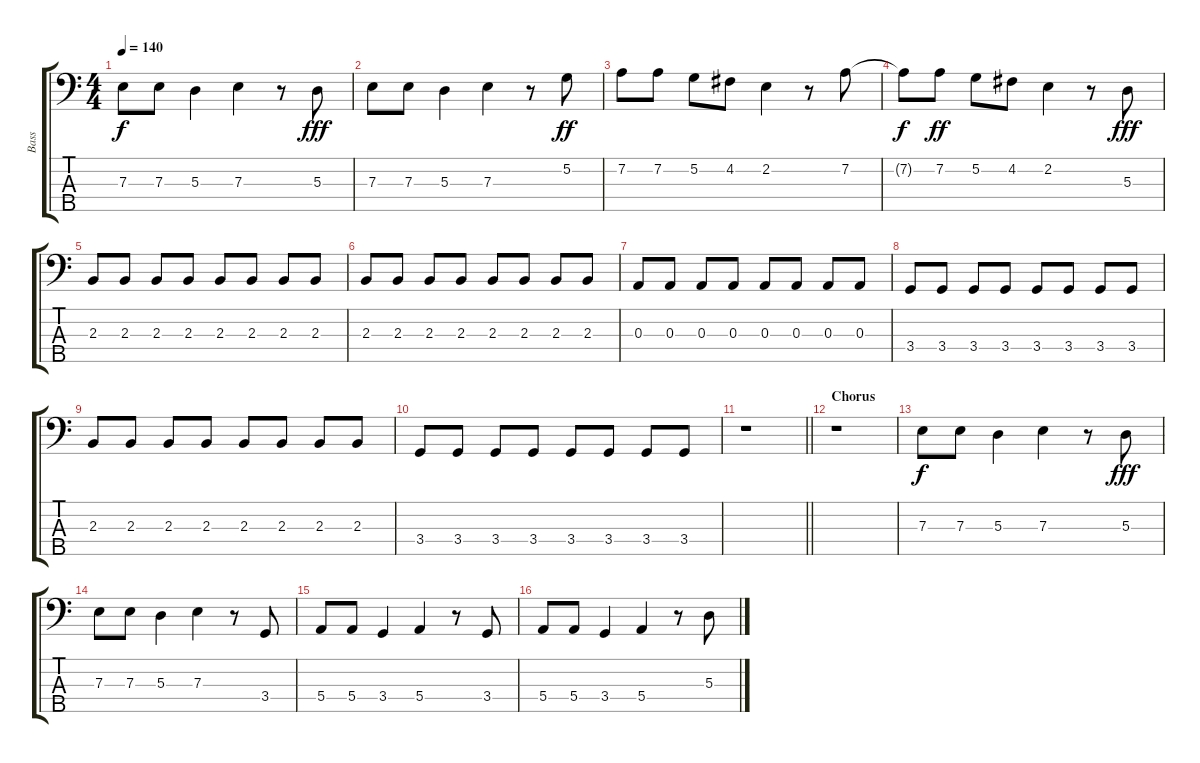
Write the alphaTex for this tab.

\track ("Bass" "Bass") {instrument electricbasspick}
\staff {score tabs}
\tuning (G2 D2 A1 E1 B0) {hide}
\ts (4 4)
\tempo 140
\clef f4
\ks c
7.3.8{dy f} 7.3.8 5.3.4 7.3.4 r.8 5.3.8{dy fff} |
7.3.8 7.3.8 5.3.4 7.3.4 r.8 5.2.8{dy ff} |
7.2.8 7.2.8 5.2.8 4.2.8 2.2.4 r.8 7.2.8 |
7.2{t}.8{dy f} 7.2.8{dy ff} 5.2.8 4.2.8 2.2.4 r.8 5.3.8{dy fff} |
2.3.8 2.3.8 2.3.8 2.3.8 2.3.8 2.3.8 2.3.8 2.3.8 |
2.3.8 2.3.8 2.3.8 2.3.8 2.3.8 2.3.8 2.3.8 2.3.8 |
0.3.8 0.3.8 0.3.8 0.3.8 0.3.8 0.3.8 0.3.8 0.3.8 |
3.4.8 3.4.8 3.4.8 3.4.8 3.4.8 3.4.8 3.4.8 3.4.8 |
2.3.8 2.3.8 2.3.8 2.3.8 2.3.8 2.3.8 2.3.8 2.3.8 |
3.4.8 3.4.8 3.4.8 3.4.8 3.4.8 3.4.8 3.4.8 3.4.8 |
\barLineRight lightlight
r.1 |
\section ("" "Chorus")
r.1 |
7.3.8{dy f} 7.3.8 5.3.4 7.3.4 r.8 5.3.8{dy fff} |
7.3.8 7.3.8 5.3.4 7.3.4 r.8 3.4.8 |
5.4.8 5.4.8 3.4.4 5.4.4 r.8 3.4.8 |
5.4.8 5.4.8 3.4.4 5.4.4 r.8 5.3.8
